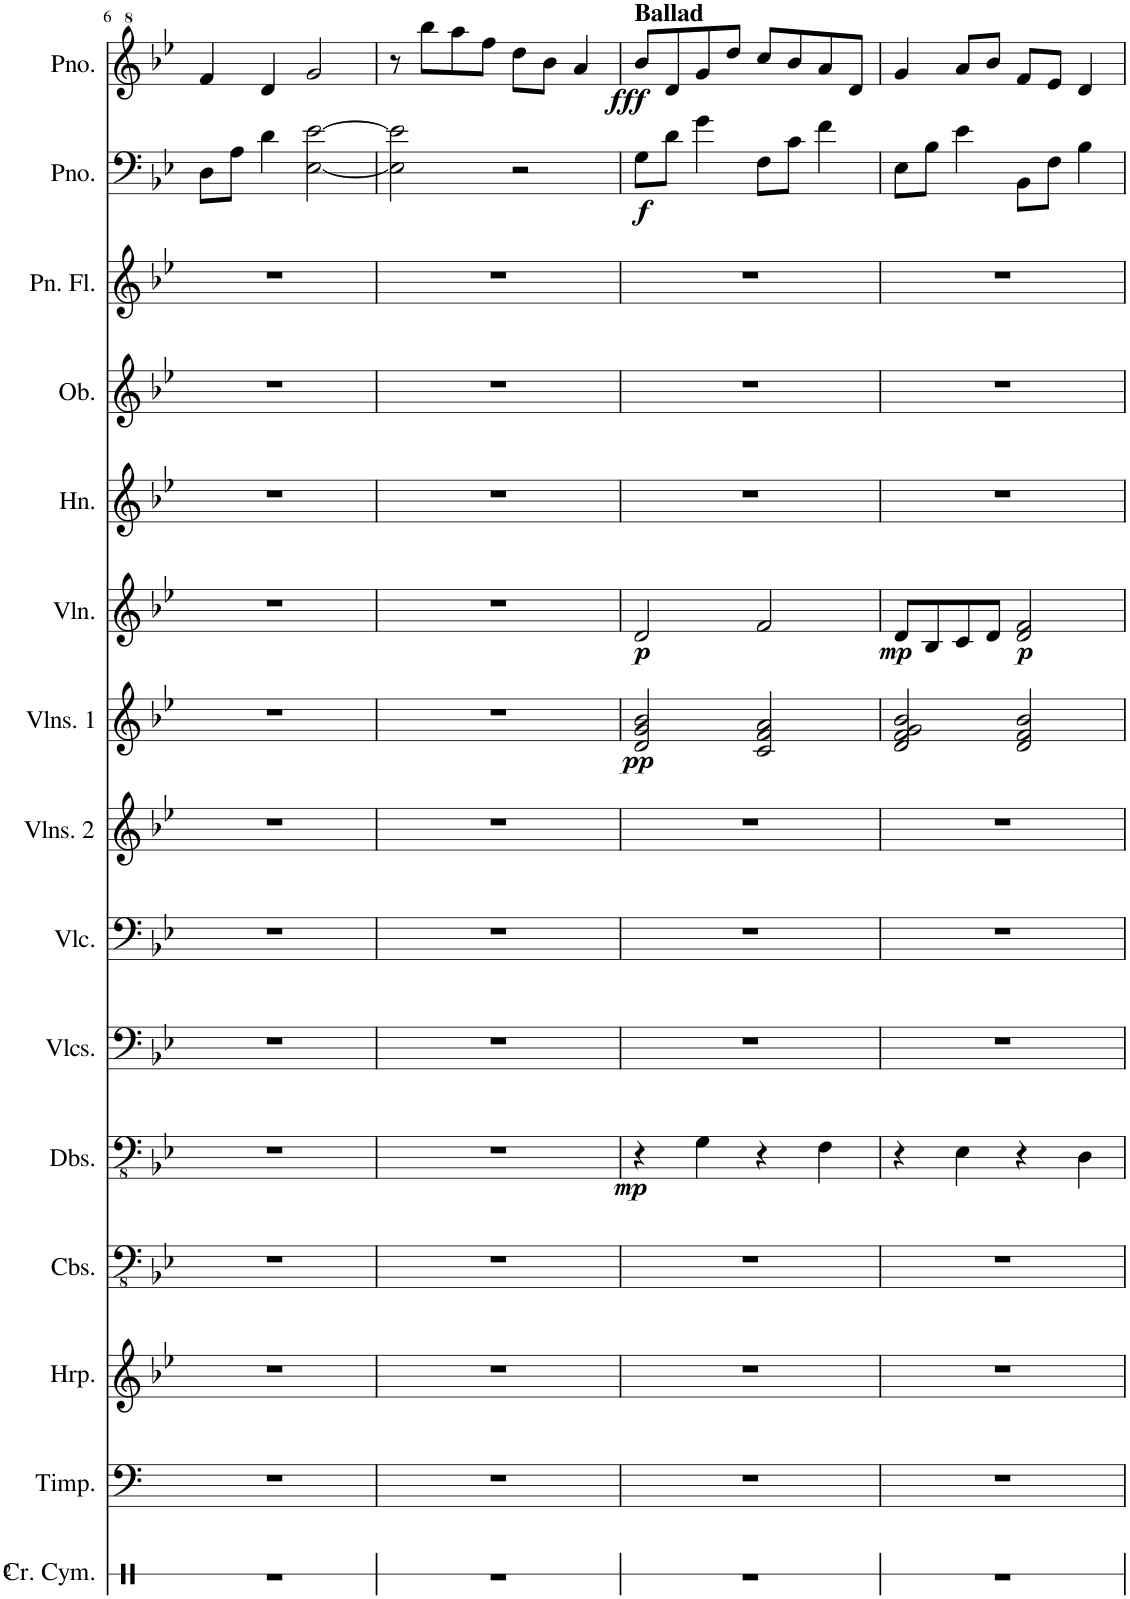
**kern	**kern	**kern	**kern	**kern	**dynam	**kern	**kern	**kern	**kern	**dynam	**kern	**dynam	**kern	**kern	**kern	**kern	**dynam	**kern	**dynam
*part15	*part14	*part13	*part12	*part11	*part11	*part10	*part9	*part8	*part7	*part7	*part6	*part6	*part5	*part4	*part3	*part2	*part2	*part1	*part1
*staff15	*staff14	*staff13	*staff12	*staff11	*staff11	*staff10	*staff9	*staff8	*staff7	*staff7	*staff6	*staff6	*staff5	*staff4	*staff3	*staff2	*staff2	*staff1	*staff1
*I"Crash Cymbal	*I"Timpani	*I"Harp	*I"Contrabasses	*I"Double Basses	*	*I"Violoncellos	*I"Violoncello	*I"Violins 2	*I"Violins 1	*	*I"Violin	*	*I"Horn	*I"Oboe	*I"Pan Flute	*I"Piano	*	*I"Piano	*
*I'Cr. Cym.	*I'Timp.	*I'Hrp.	*I'Cbs.	*I'Dbs.	*	*I'Vlcs.	*I'Vlc.	*I'Vlns. 2	*I'Vlns. 1	*	*I'Vln.	*	*I'Hn.	*I'Ob.	*I'Pn. Fl.	*I'Pno.	*	*I'Pno.	*
!!LO:PB:g=z
*clefX	*clefF4	*clefG2	*clefFv4	*clefFv4	*	*clefF4	*clefF4	*clefG2	*clefG2	*	*clefG2	*	*clefG2	*clefG2	*clefG2	*clefF4	*	*clefG^2	*
*	*	*	*	*	*	*	*	*	*	*	*	*	*Trd4c7	*	*	*	*	*	*
*k[]	*k[]	*k[b-e-]	*k[b-e-]	*k[b-e-]	*	*k[b-e-]	*k[b-e-]	*k[b-e-]	*k[b-e-]	*	*k[b-e-]	*	*k[b-e-]	*k[b-e-]	*k[b-e-]	*k[b-e-]	*	*k[b-e-]	*
*M4/4	*M4/4	*M4/4	*M4/4	*M4/4	*	*M4/4	*M4/4	*M4/4	*M4/4	*	*M4/4	*	*M4/4	*M4/4	*M4/4	*M4/4	*	*M4/4	*
=6	=6	=6	=6	=6	=6	=6	=6	=6	=6	=6	=6	=6	=6	=6	=6	=6	=6	=6	=6
1r	1r	1r	1r	1r	.	1r	1r	1r	1r	.	1r	.	1r	1r	1r	8D\L	.	4ff/	.
.	.	.	.	.	.	.	.	.	.	.	.	.	.	.	.	8A\J	.	.	.
.	.	.	.	.	.	.	.	.	.	.	.	.	.	.	.	4d\	.	4dd/	.
.	.	.	.	.	.	.	.	.	.	.	.	.	.	.	.	[2E-\ [2e-\	.	2gg/	.
=7	=7	=7	=7	=7	=7	=7	=7	=7	=7	=7	=7	=7	=7	=7	=7	=7	=7	=7	=7
1r	1r	1r	1r	1r	.	1r	1r	1r	1r	.	1r	.	1r	1r	1r	2E-\] 2e-\]	.	8r	.
.	.	.	.	.	.	.	.	.	.	.	.	.	.	.	.	.	.	8bbb-\L	.
.	.	.	.	.	.	.	.	.	.	.	.	.	.	.	.	.	.	8aaa\	.
.	.	.	.	.	.	.	.	.	.	.	.	.	.	.	.	.	.	8fff\J	.
.	.	.	.	.	.	.	.	.	.	.	.	.	.	.	.	2r	.	8ddd\L	.
.	.	.	.	.	.	.	.	.	.	.	.	.	.	.	.	.	.	8bb-\J	.
.	.	.	.	.	.	.	.	.	.	.	.	.	.	.	.	.	.	4aa/	.
=8	=8	=8	=8	=8	=8	=8	=8	=8	=8	=8	=8	=8	=8	=8	=8	=8	=8	=8	=8
!	!	!	!	!	!	!	!	!	!	!	!	!	!	!	!	!	!	!LO:TX:a:B:t=Ballad	!
!	!	!	!	!	!LO:DY:b	!	!	!	!	!LO:DY:b	!	!LO:DY:b	!	!	!	!	!LO:DY:b	!	!LO:DY:b
1r	1r	1r	1r	4r	mp	1r	1r	1r	2d/ 2g/ 2b-/	pp	2d/	p	1r	1r	1r	8G\L	f	8bb-/L	fff
.	.	.	.	.	.	.	.	.	.	.	.	.	.	.	.	8d\J	.	8dd/	.
.	.	.	.	4GG\	.	.	.	.	.	.	.	.	.	.	.	4g\	.	8gg/	.
.	.	.	.	.	.	.	.	.	.	.	.	.	.	.	.	.	.	8ddd/J	.
.	.	.	.	4r	.	.	.	.	2c/ 2f/ 2a/	.	2f/	.	.	.	.	8F\L	.	8ccc/L	.
.	.	.	.	.	.	.	.	.	.	.	.	.	.	.	.	8c\J	.	8bb-/	.
.	.	.	.	4FF\	.	.	.	.	.	.	.	.	.	.	.	4f\	.	8aa/	.
.	.	.	.	.	.	.	.	.	.	.	.	.	.	.	.	.	.	8dd/J	.
=9	=9	=9	=9	=9	=9	=9	=9	=9	=9	=9	=9	=9	=9	=9	=9	=9	=9	=9	=9
!	!	!	!	!	!	!	!	!	!	!	!	!LO:DY:b	!	!	!	!	!	!	!
1r	1r	1r	1r	4r	.	1r	1r	1r	2d/ 2f/ 2g/ 2b-/	.	8d/L	mp	1r	1r	1r	8E-\L	.	4gg/	.
.	.	.	.	.	.	.	.	.	.	.	8B-/	.	.	.	.	8B-\J	.	.	.
.	.	.	.	4EE-\	.	.	.	.	.	.	8c/	.	.	.	.	4e-\	.	8aa/L	.
.	.	.	.	.	.	.	.	.	.	.	8d/J	.	.	.	.	.	.	8bb-/J	.
!	!	!	!	!	!	!	!	!	!	!	!	!LO:DY:b	!	!	!	!	!	!	!
.	.	.	.	4r	.	.	.	.	2d/ 2f/ 2b-/	.	2d/ 2f/	p	.	.	.	8BB-\L	.	8ff/L	.
.	.	.	.	.	.	.	.	.	.	.	.	.	.	.	.	8F\J	.	8ee-/J	.
.	.	.	.	4DD\	.	.	.	.	.	.	.	.	.	.	.	4B-\	.	4dd/	.
=	=	=	=	=	=	=	=	=	=	=	=	=	=	=	=	=	=	=	=
*-	*-	*-	*-	*-	*-	*-	*-	*-	*-	*-	*-	*-	*-	*-	*-	*-	*-	*-	*-
